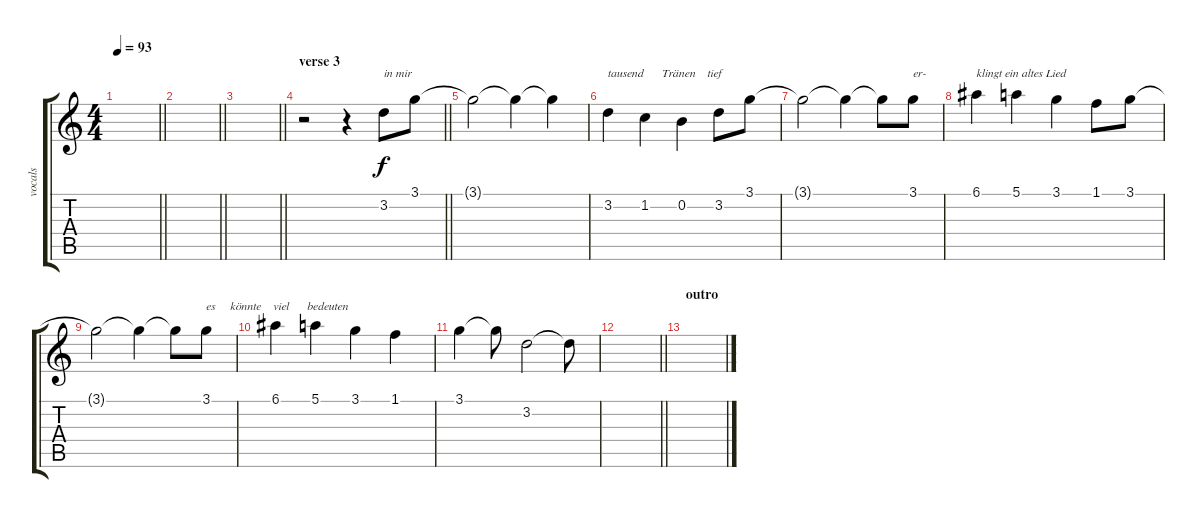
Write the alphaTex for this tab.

\track ("vocals" "vocals") {instrument electricguitarjazz}
\staff {score tabs}
\tuning (E4 B3 G3 D3 A2 E2) {hide}
\ts (4 4)
\tempo 93
\clef g2
\barLineRight lightlight
\ks c
|
\barLineRight lightlight
|
\barLineRight lightlight
|
\section ("" "verse 3")
\barLineRight lightlight
r.2 r.4 3.2.8{txt "in mir"} 3.1.8 |
3.1{t}.2 3.1{t}.4 3.1{t}.4 |
3.2.4{txt "tausend      Tränen    tief"} 1.2.4 0.2.4 3.2.8 3.1.8 |
3.1{t}.2 3.1{t}.4 3.1{t}.8 3.1.8{txt "er-"} |
6.1.4{txt "klingt ein altes Lied"} 5.1.4 3.1.4 1.1.8 3.1.8 |
3.1{t}.2 3.1{t}.4 3.1{t}.8 3.1.8{txt "es     könnte    viel      bedeuten"} |
6.1.4 5.1.4 3.1.4 1.1.4 |
3.1.4 3.1{t}.8 3.2.2 3.2{t}.8 |
\barLineRight lightlight
|
\section ("" "outro")
